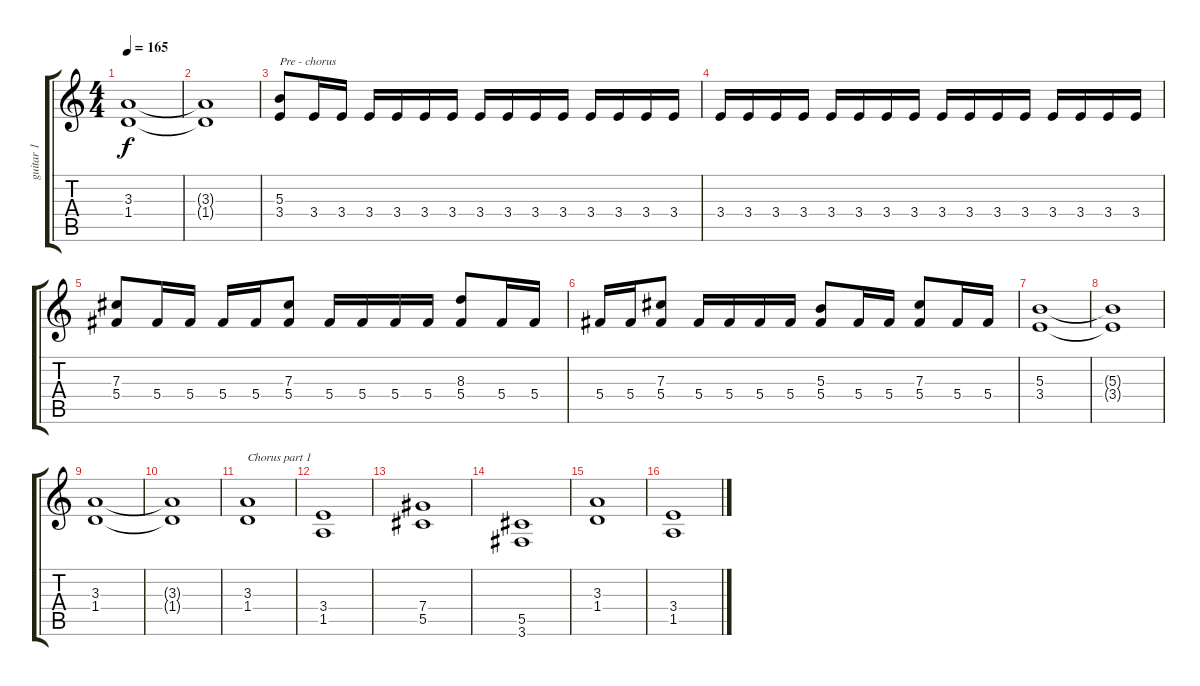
\track ("guitar 1" "guitar 1") {instrument distortionguitar}
\staff {score tabs}
\tuning (Eb4 Bb3 Gb3 Db3 Ab2 Eb2) {hide}
\ts (4 4)
\tempo 165
\clef g2
\ks c
(3.3 1.4).1{dy f} |
(3.3{t} 1.4{t}).1 |
(5.3 3.4).8{txt "Pre - chorus"} 3.4.16 3.4.16 3.4.16 3.4.16 3.4.16 3.4.16 3.4.16 3.4.16 3.4.16 3.4.16 3.4.16 3.4.16 3.4.16 3.4.16 |
3.4.16 3.4.16 3.4.16 3.4.16 3.4.16 3.4.16 3.4.16 3.4.16 3.4.16 3.4.16 3.4.16 3.4.16 3.4.16 3.4.16 3.4.16 3.4.16 |
(7.3 5.4).8 5.4.16 5.4.16 5.4.16 5.4.16 (7.3 5.4).8 5.4.16 5.4.16 5.4.16 5.4.16 (8.3 5.4).8 5.4.16 5.4.16 |
5.4.16 5.4.16 (7.3 5.4).8 5.4.16 5.4.16 5.4.16 5.4.16 (5.3 5.4).8 5.4.16 5.4.16 (7.3 5.4).8 5.4.16 5.4.16 |
(5.3 3.4).1 |
(5.3{t} 3.4{t}).1 |
(3.3 1.4).1 |
(3.3{t} 1.4{t}).1 |
(3.3 1.4).1{txt "Chorus part 1"} |
(3.4 1.5).1 |
(7.4 5.5).1 |
(5.5 3.6).1 |
(3.3 1.4).1 |
(3.4 1.5).1
